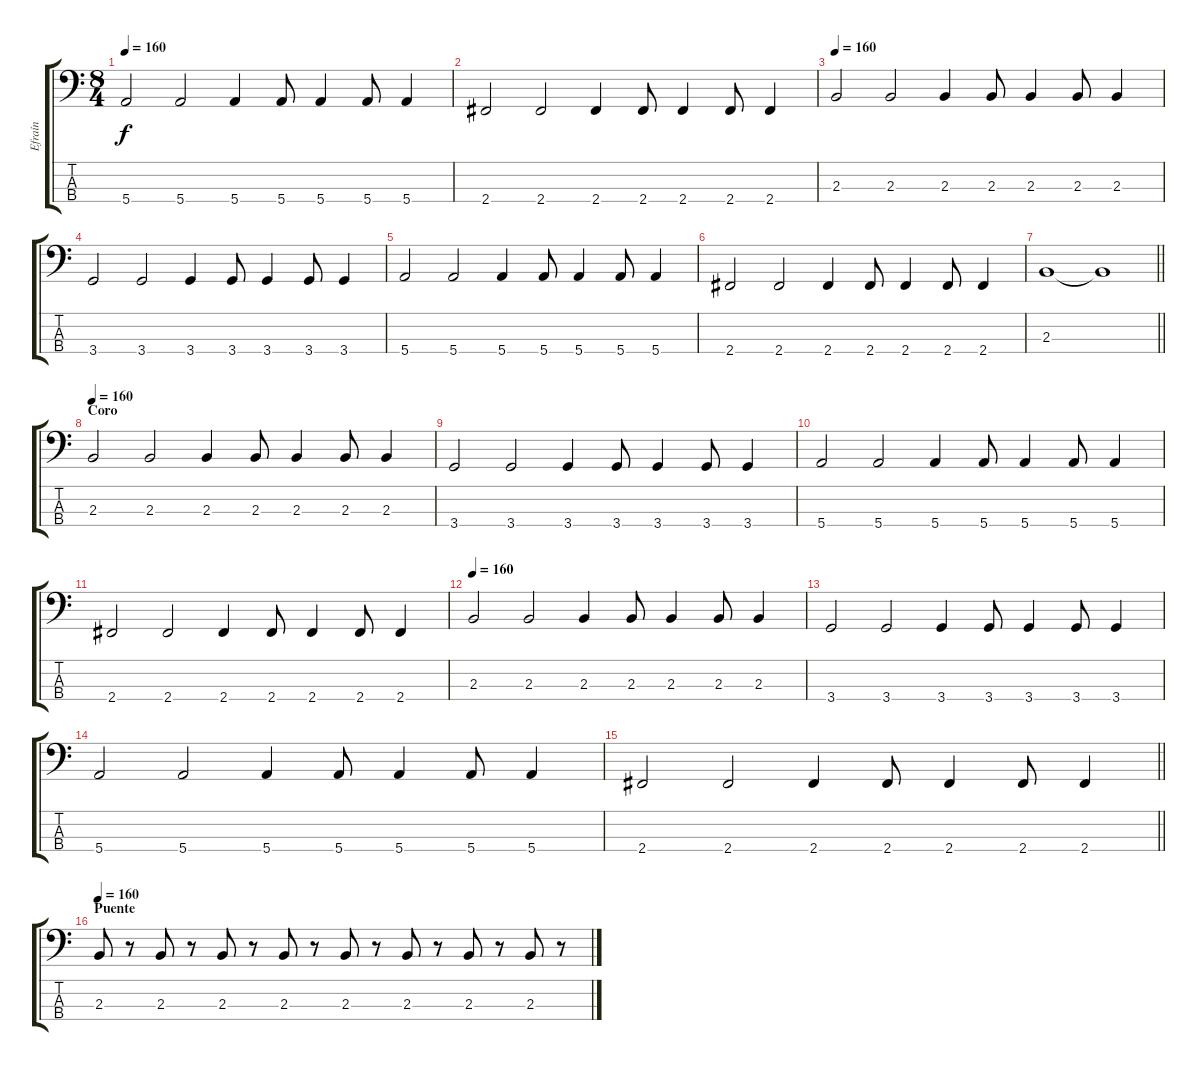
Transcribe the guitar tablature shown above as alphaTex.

\track ("Efraín" "Efraín") {instrument electricbasspick}
\staff {score tabs}
\tuning (G2 D2 A1 E1) {hide}
\ts (8 4)
\tempo 160
\clef f4
\ks c
5.4.2{dy f} 5.4.2 5.4.4 5.4.8 5.4.4 5.4.8 5.4.4 |
2.4.2 2.4.2 2.4.4 2.4.8 2.4.4 2.4.8 2.4.4 |
\tempo 160
2.3.2 2.3.2 2.3.4 2.3.8 2.3.4 2.3.8 2.3.4 |
3.4.2 3.4.2 3.4.4 3.4.8 3.4.4 3.4.8 3.4.4 |
5.4.2 5.4.2 5.4.4 5.4.8 5.4.4 5.4.8 5.4.4 |
2.4.2 2.4.2 2.4.4 2.4.8 2.4.4 2.4.8 2.4.4 |
\barLineRight lightlight
2.3.1 2.3{t}.1 |
\section ("" "Coro")
\tempo 160
2.3.2 2.3.2 2.3.4 2.3.8 2.3.4 2.3.8 2.3.4 |
3.4.2 3.4.2 3.4.4 3.4.8 3.4.4 3.4.8 3.4.4 |
5.4.2 5.4.2 5.4.4 5.4.8 5.4.4 5.4.8 5.4.4 |
2.4.2 2.4.2 2.4.4 2.4.8 2.4.4 2.4.8 2.4.4 |
\tempo 160
2.3.2 2.3.2 2.3.4 2.3.8 2.3.4 2.3.8 2.3.4 |
3.4.2 3.4.2 3.4.4 3.4.8 3.4.4 3.4.8 3.4.4 |
5.4.2 5.4.2 5.4.4 5.4.8 5.4.4 5.4.8 5.4.4 |
\barLineRight lightlight
2.4.2 2.4.2 2.4.4 2.4.8 2.4.4 2.4.8 2.4.4 |
\section ("" "Puente")
\tempo 160
2.3.8 r.8 2.3.8 r.8 2.3.8 r.8 2.3.8 r.8 2.3.8 r.8 2.3.8 r.8 2.3.8 r.8 2.3.8 r.8
